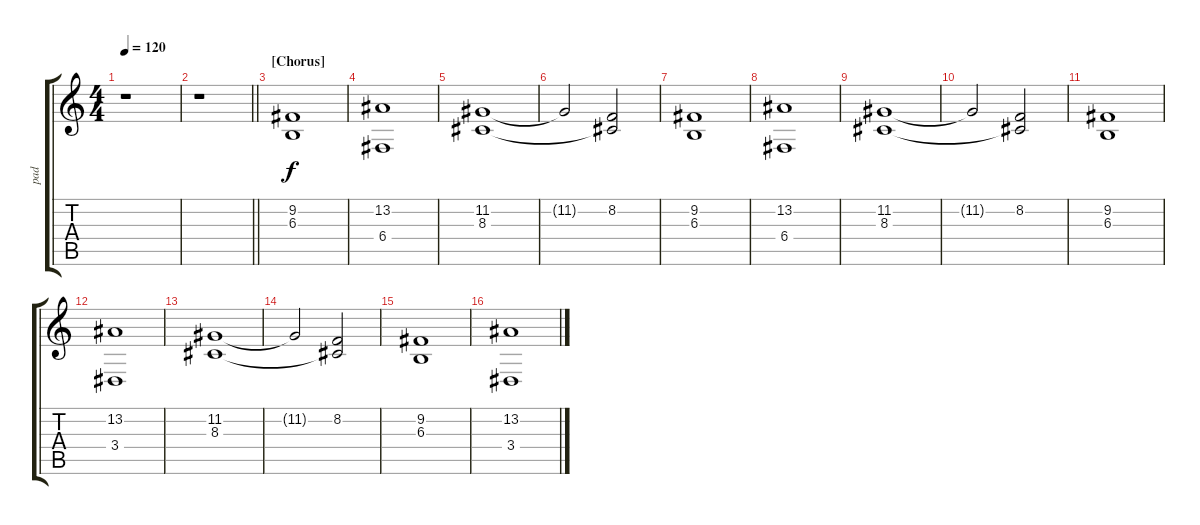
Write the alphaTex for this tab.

\track ("pad" "pad") {instrument tremolostrings}
\staff {score tabs}
\tuning (D4 A3 F3 C3 G2 C2) {hide}
\ts (4 4)
\tempo 120
\clef g2
\ks c
r.1{dy f} |
\barLineRight lightlight
r.1 |
\section ("" "[Chorus]")
(9.2 6.3).1 |
(13.2 6.4).1 |
(11.2 8.3).1 |
11.2{t}.2 (8.2 8.3{t}).2 |
(9.2 6.3).1 |
(13.2 6.4).1 |
(11.2 8.3).1 |
11.2{t}.2 (8.2 8.3{t}).2 |
(9.2 6.3).1 |
(13.2 3.4).1 |
(11.2 8.3).1 |
11.2{t}.2 (8.2 8.3{t}).2 |
(9.2 6.3).1 |
(13.2 3.4).1
